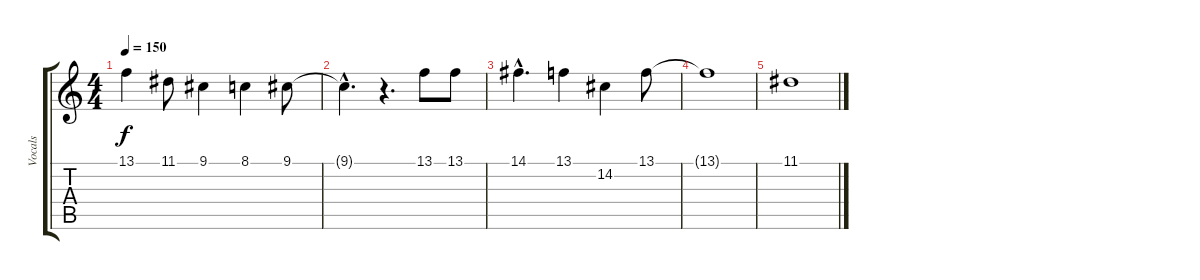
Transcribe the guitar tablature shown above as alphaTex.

\track ("Vocals" "Vocals") {instrument lead3calliope}
\staff {score tabs}
\tuning (E4 B3 G3 D3 A2 E2) {hide}
\ts (4 4)
\tempo 150
\clef g2
\ks c
13.1.4{dy f} 11.1.8 9.1.4 8.1.4 9.1.8 |
9.1{hac t}.4{d} r.4{d} 13.1.8 13.1.8 |
14.1{hac}.4{d} 13.1.4 14.2.4 13.1.8 |
13.1{t}.1 |
11.1.1
